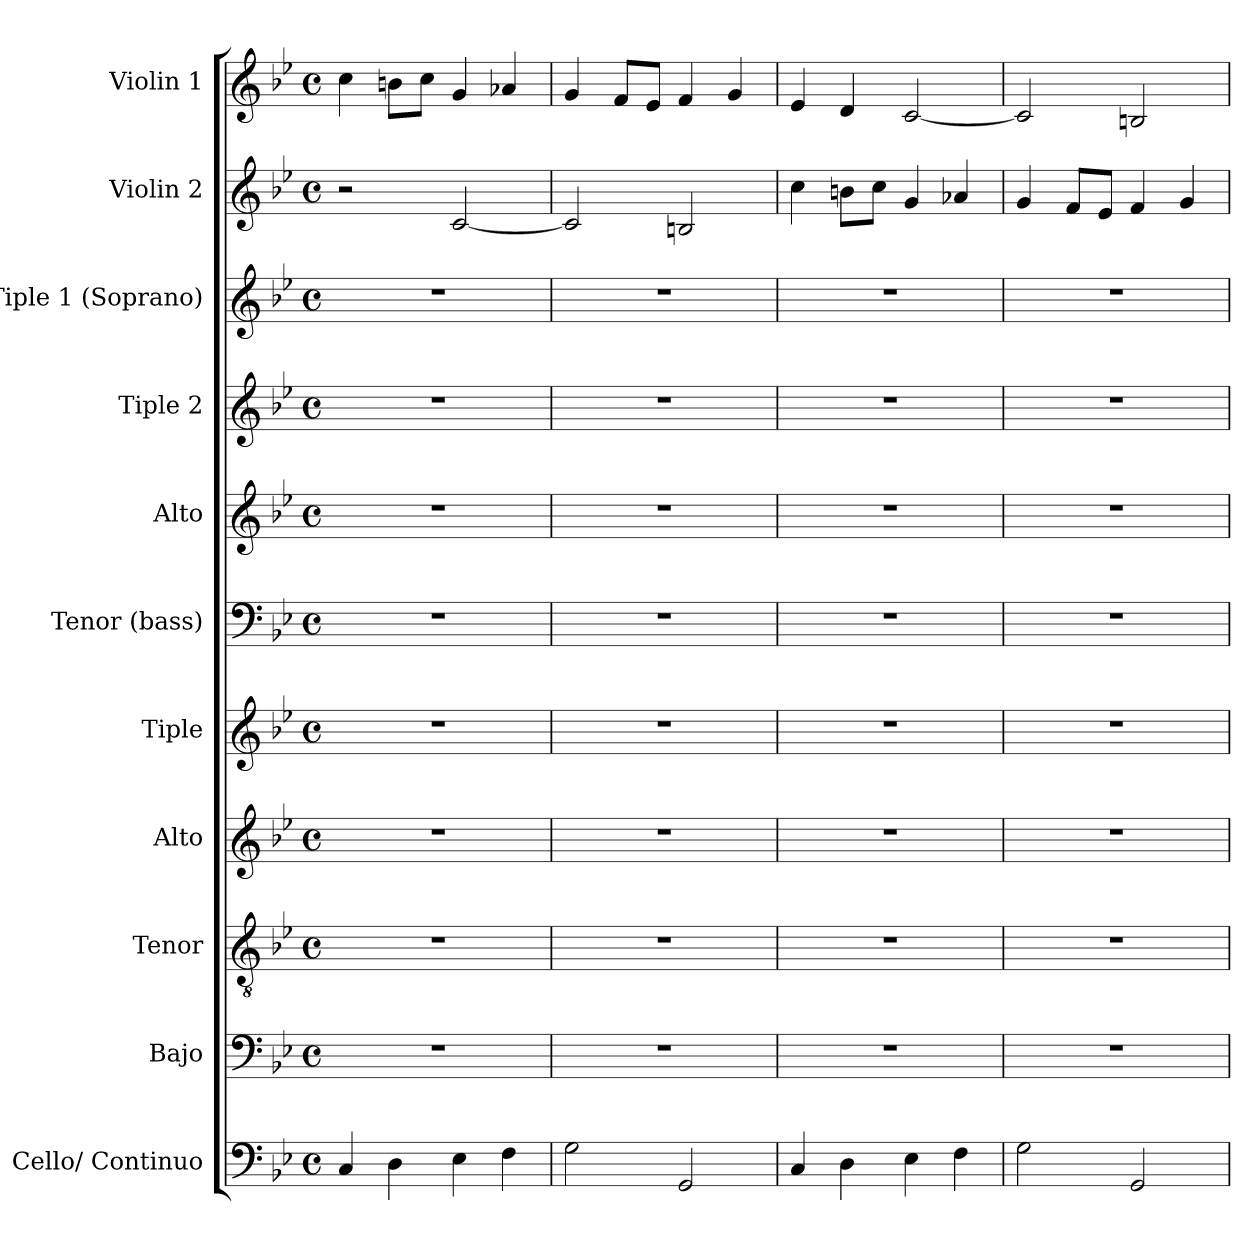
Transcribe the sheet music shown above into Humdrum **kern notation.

**kern	**kern	**kern	**kern	**kern	**kern	**kern	**kern	**kern	**kern	**kern
*part11	*part10	*part9	*part8	*part7	*part6	*part5	*part4	*part3	*part2	*part1
*staff11	*staff10	*staff9	*staff8	*staff7	*staff6	*staff5	*staff4	*staff3	*staff2	*staff1
*I"Cello/ Continuo	*I"Bajo	*I"Tenor	*I"Alto	*I"Tiple	*I"Tenor  (bass)	*I"Alto	*I"Tiple 2	*I"Tiple 1 (Soprano)	*I"Violin 2	*I"Violin 1
*I'Cont.	*I'B.	*I'T.	*I'A.	*	*I'B.	*I'A.	*	*I'S.	*I'Vln. 2	*I'Vln. 1
!!LO:PB:g=z
*clefF4	*clefF4	*clefGv2	*clefG2	*clefG2	*clefF4	*clefG2	*clefG2	*clefG2	*clefG2	*clefG2
*	*	*ITrd7c12	*	*	*	*	*	*	*	*
*k[b-e-]	*k[b-e-]	*k[b-e-]	*k[b-e-]	*k[b-e-]	*k[b-e-]	*k[b-e-]	*k[b-e-]	*k[b-e-]	*k[b-e-]	*k[b-e-]
*B-:	*B-:	*B-:	*B-:	*B-:	*B-:	*B-:	*B-:	*B-:	*B-:	*B-:
*M4/4	*M4/4	*M4/4	*M4/4	*M4/4	*M4/4	*M4/4	*M4/4	*M4/4	*M4/4	*M4/4
*met(c)	*met(c)	*met(c)	*met(c)	*met(c)	*met(c)	*met(c)	*met(c)	*met(c)	*met(c)	*met(c)
=1	=1	=1	=1	=1	=1	=1	=1	=1	=1	=1
4Ci/	1r	1r	1r	1r	1r	1r	1r	1r	2r	4cci\
4Di\	.	.	.	.	.	.	.	.	.	8bni\L
.	.	.	.	.	.	.	.	.	.	8cci\J
4E-i\	.	.	.	.	.	.	.	.	[2ci/	4gi/
4Fi\	.	.	.	.	.	.	.	.	.	4a-Xi/
=2	=2	=2	=2	=2	=2	=2	=2	=2	=2	=2
2Gi\	1r	1r	1r	1r	1r	1r	1r	1r	2ci/]	4gi/
.	.	.	.	.	.	.	.	.	.	8fi/L
.	.	.	.	.	.	.	.	.	.	8e-i/J
2GGi/	.	.	.	.	.	.	.	.	2Bni/	4fi/
.	.	.	.	.	.	.	.	.	.	4gi/
=3	=3	=3	=3	=3	=3	=3	=3	=3	=3	=3
4Ci/	1r	1r	1r	1r	1r	1r	1r	1r	4cci\	4e-i/
4Di\	.	.	.	.	.	.	.	.	8bni\L	4di/
.	.	.	.	.	.	.	.	.	8cci\J	.
4E-i\	.	.	.	.	.	.	.	.	4gi/	[2ci/
4Fi\	.	.	.	.	.	.	.	.	4a-Xi/	.
=4	=4	=4	=4	=4	=4	=4	=4	=4	=4	=4
2Gi\	1r	1r	1r	1r	1r	1r	1r	1r	4gi/	2ci/]
.	.	.	.	.	.	.	.	.	8fi/L	.
.	.	.	.	.	.	.	.	.	8e-i/J	.
2GGi/	.	.	.	.	.	.	.	.	4fi/	2Bni/
.	.	.	.	.	.	.	.	.	4gi/	.
=	=	=	=	=	=	=	=	=	=	=
*-	*-	*-	*-	*-	*-	*-	*-	*-	*-	*-
